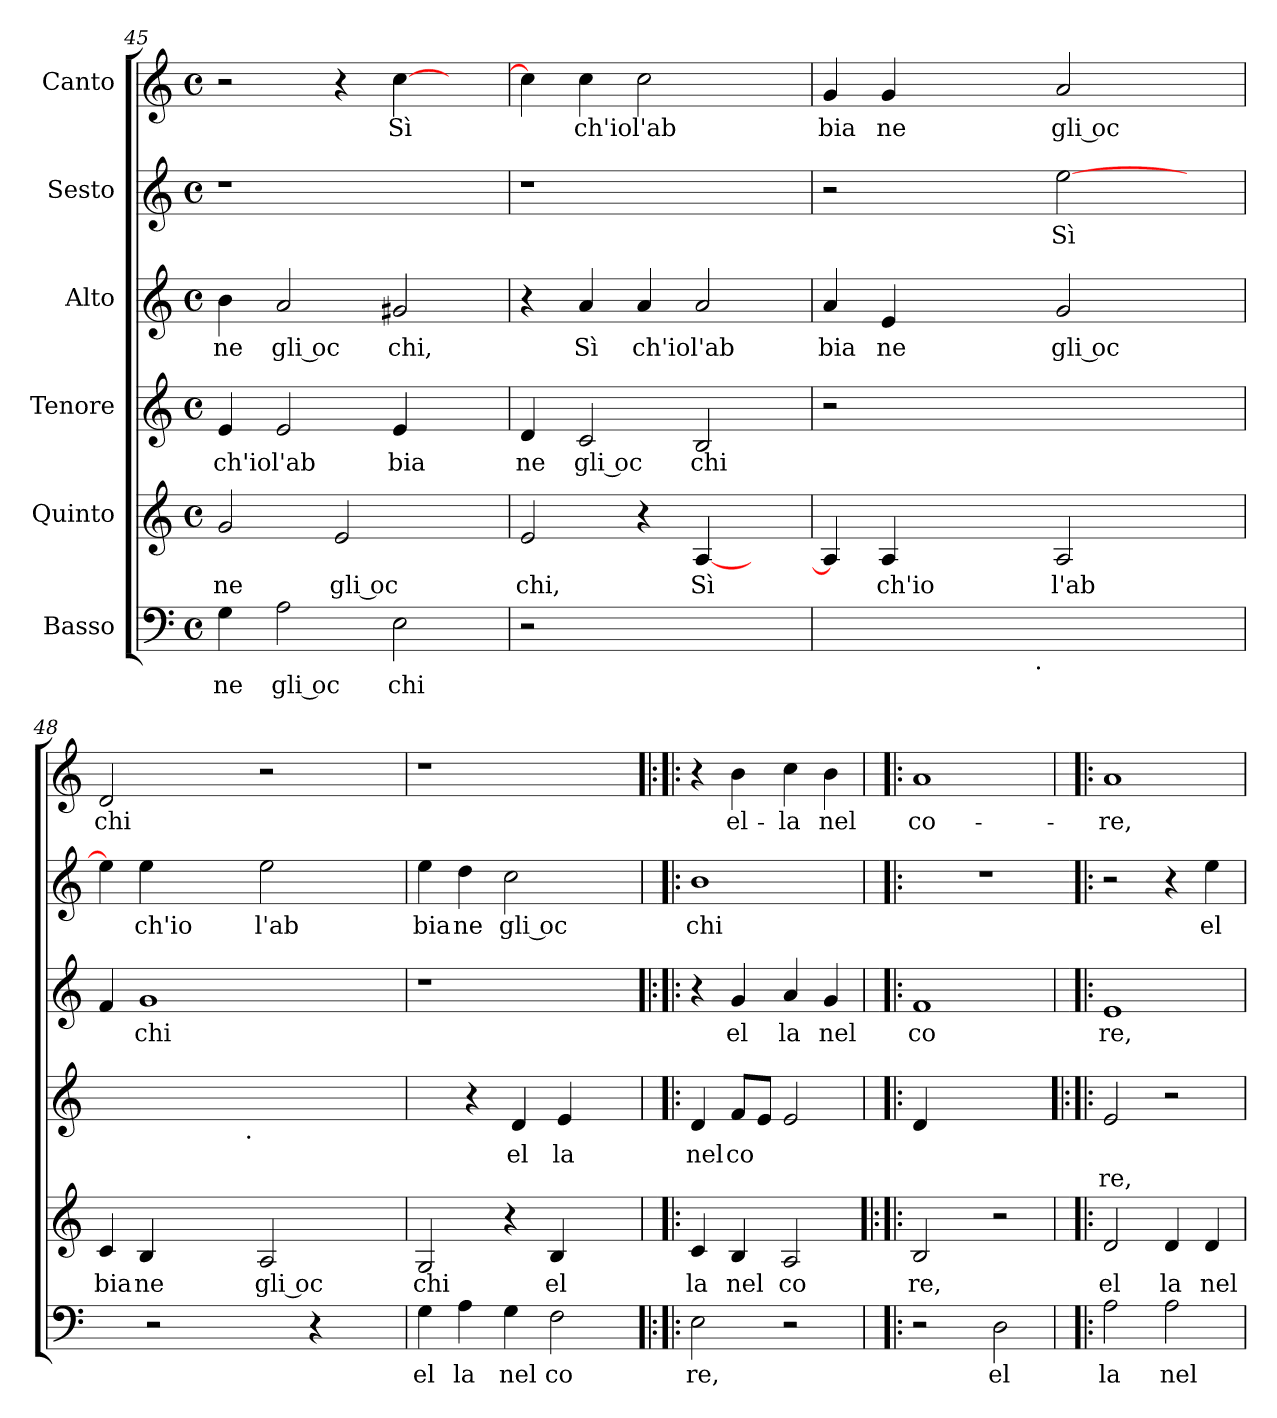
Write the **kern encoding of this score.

**kern	**text	**kern	**text	**kern	**text	**text	**kern	**text	**kern	**text	**kern	**text
*part6	*part6	*part5	*part5	*part4	*part4	*part4	*part3	*part3	*part2	*part2	*part1	*part1
*staff6	*staff6	*staff5	*staff5	*staff4	*staff4	*staff4	*staff3	*staff3	*staff2	*staff2	*staff1	*staff1
*I"Basso	*	*I"Quinto	*	*I"Tenore	*	*	*I"Alto	*	*I"Sesto	*	*I"Canto	*
*clefF4	*	*clefG2	*	*clefG2	*	*	*clefG2	*	*clefG2	*	*clefG2	*
*k[]	*	*k[]	*	*k[]	*	*	*k[]	*	*k[]	*	*k[]	*
*C:	*	*C:	*	*C:	*	*	*C:	*	*C:	*	*C:	*
*M4/4	*	*M4/4	*	*M4/4	*	*	*M4/4	*	*M4/4	*	*M4/4	*
*met(c)	*	*met(c)	*	*met(c)	*	*	*met(c)	*	*met(c)	*	*met(c)	*
=45	=45	=45	=45	=45	=45	=45	=45	=45	=45	=45	=45	=45
!	!LO:LY:b	!	!LO:LY:b	!	!LO:LY:b	!	!	!LO:LY:b	!	!	!	!
4G\	ne	2g/	ne	4e/	ch'io	.	4b\	ne	1r	.	2r	.
!	!LO:LY:b	!	!	!	!LO:LY:b	!	!	!LO:LY:b	!	!	!	!
2A\	gli oc	.	.	2e/	l'ab	.	2a/	gli oc	.	.	.	.
!	!	!	!LO:LY:b	!	!	!	!	!	!	!	!	!
.	.	2e/	gli oc	.	.	.	.	.	.	.	4r	.
!	!LO:LY:b	!	!	!	!LO:LY:b	!	!	!LO:LY:b	!	!	!	!LO:LY:b
2E\	chi	.	.	4e/	bia	.	2g#X/	chi,	.	.	[4cc\	Sì
.	.	4ryy	.	4ryy	.	.	.	.	4ryy	.	4ryy	.
=46	=46	=46	=46	=46	=46	=46	=46	=46	=46	=46	=46	=46
!	!	!	!LO:LY:b	!	!LO:LY:b	!	!	!	!	!	!	!
2r	.	2e/	chi,	4d/	ne	.	4r	.	1r	.	4cc\]	.
!	!	!	!	!	!LO:LY:b	!	!	!LO:LY:b	!	!	!	!LO:LY:b
.	.	.	.	2c/	gli oc	.	4a/	Sì	.	.	4cc\	ch'io
!	!	!	!	!	!	!	!	!LO:LY:b	!	!	!	!LO:LY:b
4ryy	.	4r	.	.	.	.	4a/	ch'io	.	.	2cc\	l'ab
!	!	!	!LO:LY:b	!	!LO:LY:b	!	!	!LO:LY:b	!	!	!	!
4ryy	.	[4A/	Sì	2B/	chi	.	2a/	l'ab	.	.	.	.
4ryy	.	4ryy	.	.	.	.	.	.	4ryy	.	4ryy	.
=47	=47	=47	=47	=47	=47	=47	=47	=47	=47	=47	=47	=47
!	!	!	!	!	!	!	!	!LO:LY:b	!	!	!	!LO:LY:b
4ryy	.	4A/]	.	2r	.	.	4a/	bia	2r	.	4g/	bia
!	!	!	!LO:LY:b	!	!	!	!	!LO:LY:b	!	!	!	!LO:LY:b
64ryy	.	4A/	ch'io	.	.	.	4e/	ne	.	.	4g/	ne
64ryy	.	.	.	.	.	.	.	.	.	.	.	.
64ryy	.	.	.	.	.	.	.	.	.	.	.	.
64ryy	.	.	.	.	.	.	.	.	.	.	.	.
64ryy	.	.	.	.	.	.	.	.	.	.	.	.
64ryy	.	.	.	.	.	.	.	.	.	.	.	.
64ryy	.	.	.	.	.	.	.	.	.	.	.	.
64ryy	.	.	.	.	.	.	.	.	.	.	.	.
64ryy	.	.	.	.	.	.	.	.	.	.	.	.
64ryy	.	.	.	.	.	.	.	.	.	.	.	.
64ryy	.	.	.	.	.	.	.	.	.	.	.	.
64ryy	.	.	.	.	.	.	.	.	.	.	.	.
64ryy	.	.	.	.	.	.	.	.	.	.	.	.
64ryy	.	.	.	.	.	.	.	.	.	.	.	.
!LO:TX:b:t=.	!	!	!	!	!	!	!	!	!	!	!	!
64ryy	.	.	.	.	.	.	.	.	.	.	.	.
4ryy	.	.	.	.	.	.	.	.	.	.	.	.
!	!	!	!LO:LY:b	!	!	!	!	!LO:LY:b	!	!LO:LY:b	!	!LO:LY:b
.	.	2A/	l'ab	4ryy	.	.	2g/	gli oc	[2ee\	Sì	2a/	gli oc
4ryy	.	.	.	.	.	.	.	.	.	.	.	.
.	.	.	.	4ryy	.	.	.	.	.	.	.	.
4ryy	.	.	.	.	.	.	.	.	.	.	.	.
.	.	8...ryy	.	8...ryy	.	.	8...ryy	.	8...ryy	.	8...ryy	.
=48	=48	=48	=48	=48	=48	=48	=48	=48	=48	=48	=48	=48
!	!	!	!LO:LY:b	!	!	!	!	!	!	!	!	!LO:LY:b
4ryy	.	4c/	bia	4ryy	.	.	4f/	.	4ee\]	.	2d/	chi
!	!	!	!LO:LY:b	!	!	!	!	!LO:LY:b	!	!LO:LY:b	!	!
64ryy	.	4B/	ne	64ryy	.	.	1g	chi	4ee\	ch'io	.	.
2r	.	.	.	64ryy	.	.	.	.	.	.	.	.
.	.	.	.	64ryy	.	.	.	.	.	.	.	.
.	.	.	.	64ryy	.	.	.	.	.	.	.	.
.	.	.	.	64ryy	.	.	.	.	.	.	.	.
.	.	.	.	64ryy	.	.	.	.	.	.	.	.
.	.	.	.	64ryy	.	.	.	.	.	.	.	.
.	.	.	.	64ryy	.	.	.	.	.	.	.	.
.	.	.	.	64ryy	.	.	.	.	.	.	.	.
.	.	.	.	64ryy	.	.	.	.	.	.	.	.
.	.	.	.	64ryy	.	.	.	.	.	.	.	.
.	.	.	.	64ryy	.	.	.	.	.	.	.	.
.	.	.	.	64ryy	.	.	.	.	.	.	.	.
.	.	.	.	64ryy	.	.	.	.	.	.	.	.
!	!	!	!	!LO:TX:b:t=.	!	!	!	!	!	!	!	!
.	.	.	.	64ryy	.	.	.	.	.	.	.	.
.	.	.	.	4ryy	.	.	.	.	.	.	.	.
!	!	!	!LO:LY:b	!	!	!	!	!	!	!LO:LY:b	!	!
.	.	2A/	gli oc	.	.	.	.	.	2ee\	l'ab	2r	.
.	.	.	.	4ryy	.	.	.	.	.	.	.	.
4r	.	.	.	.	.	.	.	.	.	.	.	.
.	.	.	.	4ryy	.	.	.	.	.	.	.	.
.	.	4ryy	.	.	.	.	.	.	4ryy	.	4ryy	.
8...ryy	.	.	.	.	.	.	.	.	.	.	.	.
.	.	.	.	64ryy	.	.	.	.	.	.	.	.
=49	=49	=49	=49	=49	=49	=49	=49	=49	=49	=49	=49	=49
!	!LO:LY:b	!	!LO:LY:b	!	!	!	!	!	!	!LO:LY:b	!	!
4G\	el	2G/	chi	4ryy	.	.	1r	.	4ee\	bia	1r	.
!	!LO:LY:b	!	!	!	!	!	!	!	!	!LO:LY:b	!	!
4A\	la	.	.	64ryy	.	.	.	.	4dd\	ne	.	.
.	.	.	.	4r	.	.	.	.	.	.	.	.
!	!LO:LY:b	!	!	!	!	!	!	!	!	!LO:LY:b	!	!
4G\	nel	4r	.	.	.	.	.	.	2cc\	gli oc	.	.
!	!	!	!	!	!LO:LY:b	!	!	!	!	!	!	!
.	.	.	.	4d/	el	.	.	.	.	.	.	.
!	!LO:LY:b	!	!LO:LY:b	!	!	!	!	!	!	!	!	!
2F\	co	4B/	el	.	.	.	.	.	.	.	.	.
!	!	!	!	!	!LO:LY:b	!	!	!	!	!	!	!
.	.	.	.	4e/	la	.	.	.	.	.	.	.
.	.	4ryy	.	.	.	.	4ryy	.	4ryy	.	4ryy	.
.	.	.	.	8...ryy	.	.	.	.	.	.	.	.
!!LO:LB:g=z
=50!|:	=50!|:	=50	=50!|:	=50	=50!|:	=50!|:	=50!|:	=50!|:	=50	=50!|:	=50!|:	=50!|:
!	!LO:LY:b	!	!LO:LY:b	!	!LO:LY:b	!	!	!	!	!LO:LY:b	!	!
2E\	re,	4c/	la	4d/	nel	.	4r	.	1b	chi	4r	.
!	!	!	!LO:LY:b	!	!LO:LY:b	!	!	!LO:LY:b	!	!	!	!LO:LY:b
.	.	4B/	nel	8f/L	co	.	4g/	el	.	.	4b\	el-
.	.	.	.	8e/J	.	.	.	.	.	.	.	.
!	!	!	!LO:LY:b	!	!	!	!	!LO:LY:b	!	!	!	!LO:LY:b
2r	.	2A/	co	2e/	.	.	4a/	la	.	.	4cc\	-la
!	!	!	!	!	!	!	!	!LO:LY:b	!	!	!	!LO:LY:b
.	.	.	.	.	.	.	4g/	nel	.	.	4b\	nel
!!LO:LB:g=z
=51	=51	=51!|:	=51	=51	=51	=51	=51	=51	=51	=51	=51	=51
!	!	!	!LO:LY:b	!	!	!	!	!LO:LY:b	!	!	!	!LO:LY:b
2r	.	2B/	re,	4d/	.	.	1f	co	1r	.	1a	co-
.	.	.	.	2.ryy	.	.	.	.	.	.	.	.
!	!LO:LY:b	!	!	!	!	!	!	!	!	!	!	!
2D\	el	2r	.	.	.	.	.	.	.	.	.	.
!!LO:LB:g=z
=52	=52	=52	=52	=52!|:	=52	=52	=52	=52	=52!|:	=52	=52	=52
!	!LO:LY:b	!	!LO:LY:b	!	!	!LO:LY:b	!	!LO:LY:b	!	!	!	!LO:LY:b
2A\	la	2d/	el	2e/	.	re,	1e	re,	2r	.	1a	-re,
!	!LO:LY:b	!	!LO:LY:b	!	!	!	!	!	!	!	!	!
2A\	nel	4d/	la	2r	.	.	.	.	4r	.	.	.
!	!	!	!LO:LY:b	!	!	!	!	!	!	!LO:LY:b	!	!
.	.	4d/	nel	.	.	.	.	.	4ee\	el-	.	.
=	=	=	=	=	=	=	=	=	=	=	=	=
*-	*-	*-	*-	*-	*-	*-	*-	*-	*-	*-	*-	*-
